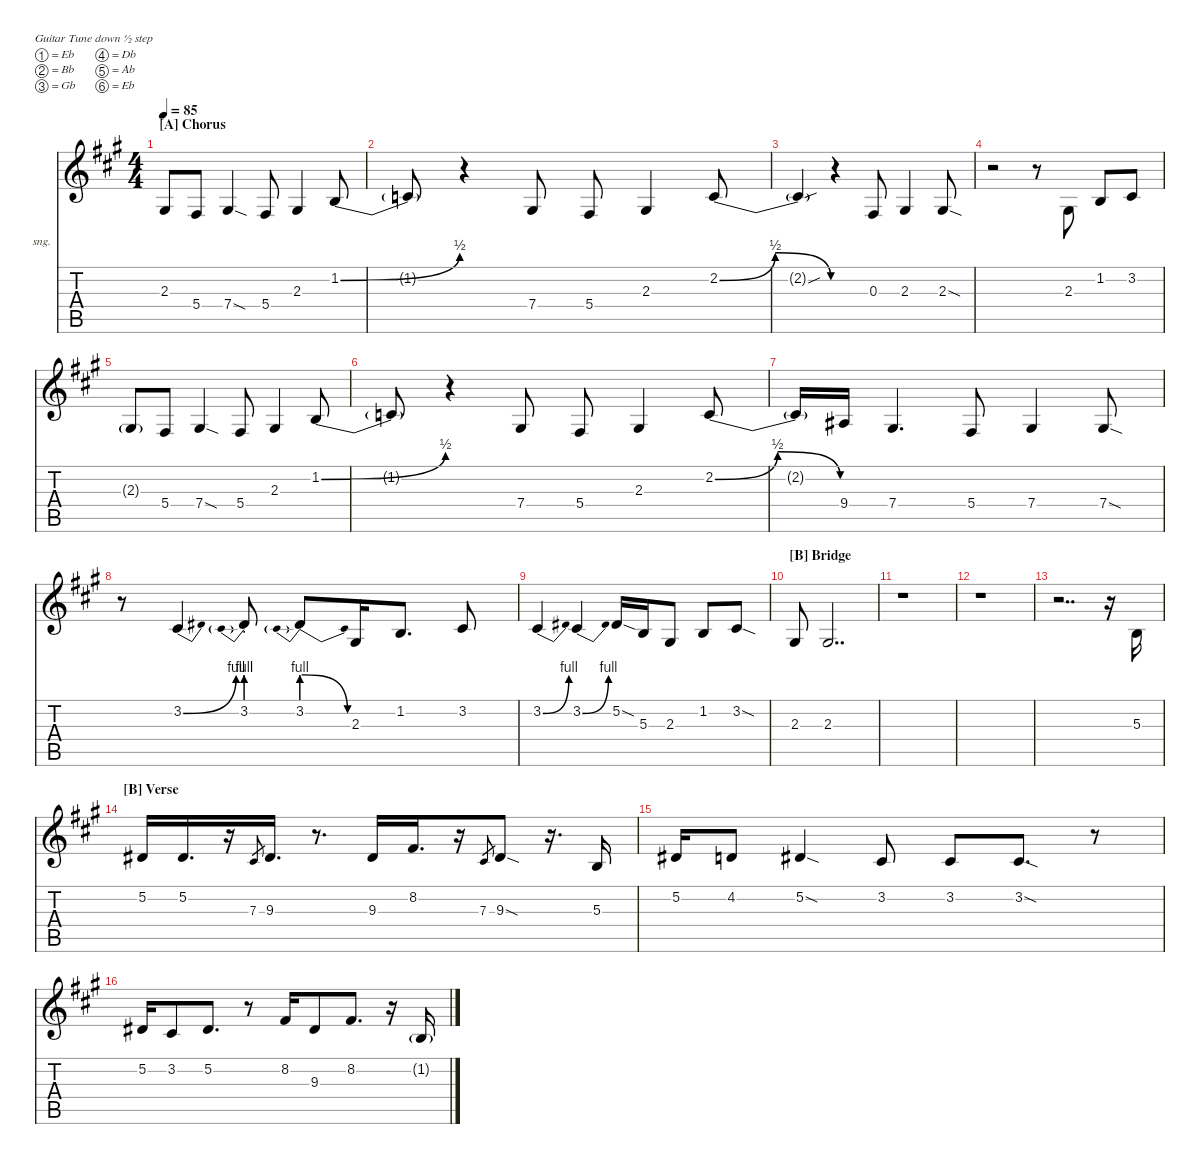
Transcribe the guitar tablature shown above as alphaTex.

\defaultSystemsLayout 4
\hideDynamics
\bracketExtendMode nobrackets
\firstSystemTrackNameOrientation horizontal
\otherSystemsTrackNameOrientation horizontal
\track ("Vocals" "sng.") {instrument voiceoohs}
\staff {score tabs}
\tuning (Eb4 Bb3 Gb3 Db3 Ab2 Eb2)
\ts (4 4)
\section ("A" "Chorus")
\tempo 85
\clef g2
\ks a
2.3{t acc #}.8{dy mf beam Up} 5.4{acc #}.8{beam Up} 7.4{sod acc #}.4{beam Up} 5.4{acc #}.8{beam Up} 2.3{acc #}.4{beam Up} 1.2{be (bend 0 0 15.6 2) acc forcenatural}.8{beam Up} |
1.2{t}.8{beam Up} r.4{beam Up} 7.4{acc #}.8{beam Up} 5.4{acc #}.8{beam Up} 2.3{acc #}.4{beam Up} 2.2{be (bendrelease 0 0 33.6 2 42 2 51 0) acc forcenatural}.8{beam Up} |
2.2{sou t acc forcenatural}.4{beam Up} r.4{beam Up} 0.3{acc #}.8{beam Up} 2.3{acc #}.4{beam Up} 2.3{sod acc #}.8{beam Up} |
r.2{beam Down} r.8{beam Down} 2.3{acc #}.8{beam Up} 1.2{acc forcenatural}.8{beam Up} 3.2{acc #}.8{beam Up} |
2.3{g acc #}.8{beam Up} 5.4{acc #}.8{beam Up} 7.4{sod acc #}.4{beam Up} 5.4{acc #}.8{beam Up} 2.3{acc #}.4{beam Up} 1.2{be (bend 0 0 15.6 2) acc forcenatural}.8{beam Up} |
1.2{t}.8{beam Up} r.4{beam Up} 7.4{acc #}.8{beam Up} 5.4{acc #}.8{beam Up} 2.3{acc #}.4{beam Up} 2.2{be (bendrelease 0 0 33.6 2 42 2 51 0) acc forcenatural}.8{beam Up} |
2.2{t acc forcenatural}.16{beam Up} 9.4{acc #}.16{beam Up} 7.4{acc #}.4{d beam Up} 5.4{acc #}.8{beam Up} 7.4{acc #}.4{beam Up} 7.4{sod acc #}.8{beam Up} |
r.8{beam Down} 3.2{be (bend 0 0 15 4) acc #}.4{beam Up} 3.2{be (prebend 0 4 60 4) st}.8{beam Up} 3.2{be (prebendrelease 0 4 39 0)}.8{beam Up} 2.3{acc #}.16{beam Up} 1.2{acc forcenatural}.8{d beam Up} 3.2{acc #}.8{beam Up} |
3.2{be (bend 0 0 15 4) acc #}.4{beam Up} 3.2{be (bend 0 0 15 4) acc #}.4{beam Up} 5.2{sod acc #}.16{beam Up} 5.3{acc forcenatural}.16{beam Up} 2.3{acc #}.8{beam Up} 1.2{acc forcenatural}.8{beam Up} 3.2{sod acc #}.8{beam Up} |
\section ("B" "Bridge")
2.3{acc #}.8{beam Up} 2.3{acc #}.2{dd beam Up} |
r.1{beam Down} |
r.1{beam Down} |
r.2{dd beam Down} r.16{beam Down} 5.3{acc forcenatural}.16{beam Up} |
\section ("B" "Verse")
5.2{acc #}.16{beam Up} 5.2{acc #}.16{d beam Up} r.16{beam Up} 7.3{acc #}.8{gr beam Up} 9.3{acc #}.16{d beam Up} r.8{d beam Up} 9.3{acc #}.16{beam Up} 8.2{acc #}.16{d beam Up} r.16{beam Up} 7.3{acc #}.8{gr beam Up} 9.3{sod acc #}.8{beam Up} r.16{d beam Up} 5.3{acc forcenatural}.16{beam Up} |
5.2{acc #}.16{beam Up} 4.2{acc forcenatural}.8{beam Up} 5.2{sod acc #}.4{beam Up} 3.2{acc #}.8{beam Up} 3.2{acc #}.8{beam Up} 3.2{sod acc #}.8{d beam Up} r.8{beam Up} |
5.2{acc #}.16{beam Up} 3.2{acc #}.8{beam Up} 5.2{acc #}.8{d beam Up} r.8{beam Up} 8.2{acc #}.16{beam Up} 9.3{acc #}.8{beam Up} 8.2{acc #}.8{d beam Up} r.16{beam Up} 1.2{g acc forcenatural}.16{beam Up}
